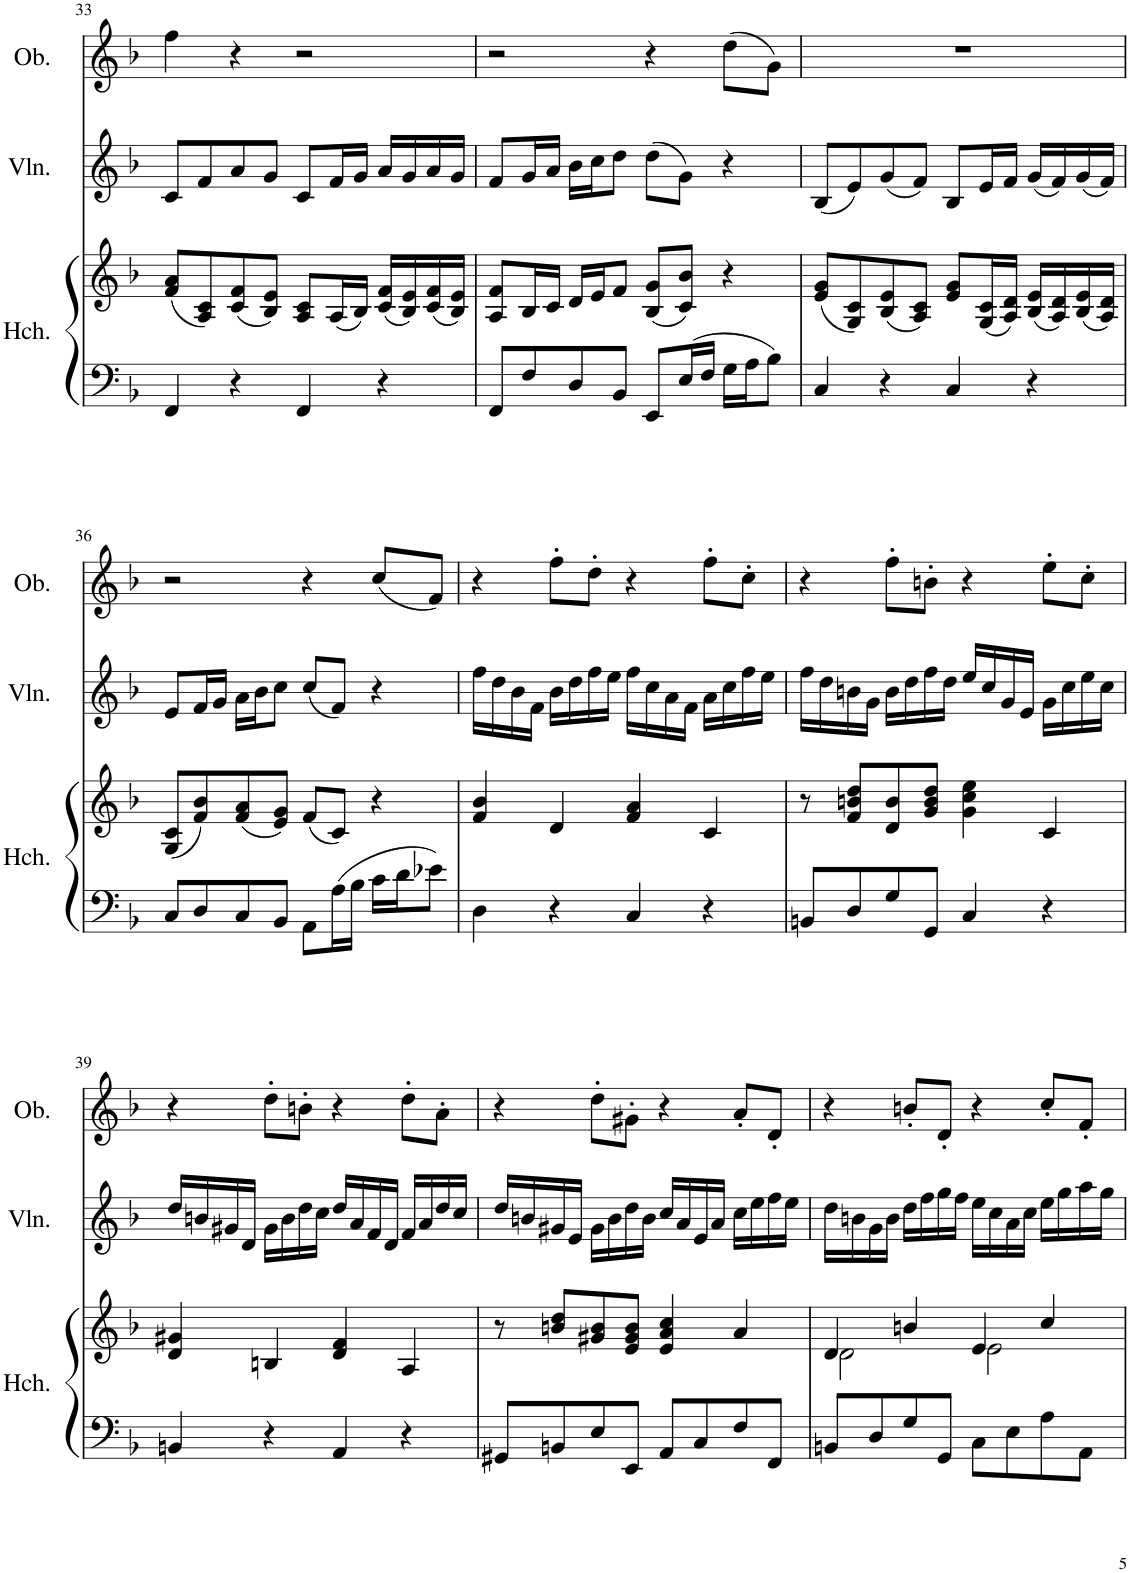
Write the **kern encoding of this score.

**kern	**kern	**kern	**kern
*part3	*part3	*part2	*part1
*staff4	*staff3	*staff2	*staff1
*I"Harpsichord	*	*I"Violin	*I"Oboe
*I'Hch.	*	*I'Vln.	*I'Ob.
!!LO:PB:g=z
*clefF4	*clefG2	*clefG2	*clefG2
*k[b-]	*k[b-]	*k[b-]	*k[b-]
*M4/4	*M4/4	*M4/4	*M4/4
*met(c)	*met(c)	*met(c)	*met(c)
=33	=33	=33	=33
4FF/	(8f/ 8a/L	8c/L	4ff\
.	8A/ 8c/)	8f/	.
4r	(8c/ 8f/	8a/	4r
.	8B-/ 8e/J)	8g/J	.
4FF/	8A/ 8c/L	8c/L	2r
.	(16A/L	16f/L	.
.	16B-/JJ)	16g/JJ	.
4r	(16c/ 16f/LL	16a/LL	.
.	16B-/ 16e/)	16g/	.
.	(16c/ 16f/	16a/	.
.	16B-/ 16e/JJ)	16g/JJ	.
=34	=34	=34	=34
8FF/L	8A/ 8f/L	8f/L	2r
8F/	16B-/L	16g/L	.
.	16c/JJ	16a/JJ	.
8D/	16d/LL	16b-\LL	.
.	16e/J	16cc\J	.
8BB-/J	8f/J	8dd\J	.
8EE/L	(8B-/ 8g/L	(8dd\L	4r
16E/L	8c/ 8b-/J)	8g\J)	.
16F/JJ	.	.	.
16G\LL	4r	4r	(8dd\L
16A\J	.	.	.
8B-\J	.	.	8g\J)
=35	=35	=35	=35
4C/	(8e/ 8g/L	(8B-/L	1r
.	8G/ 8c/)	8e/)	.
4r	(8B-/ 8e/	(8g/	.
.	8A/ 8c/J)	8f/J)	.
4C/	8e/ 8g/L	8B-/L	.
.	(16G/ 16c/L	16e/L	.
.	16A/ 16d/JJ)	16f/JJ	.
4r	(16B-/ 16e/LL	(16g/LL	.
.	16A/ 16d/)	16f/)	.
.	(16B-/ 16e/	(16g/	.
.	16A/ 16d/JJ)	16f/JJ)	.
!!LO:LB:g=z
=36	=36	=36	=36
8C/L	(8G/ 8c/L	8e/L	2r
8D/	8f/ 8b-/)	16f/L	.
.	.	16g/JJ	.
8C/	(8f/ 8a/	16a\LL	.
.	.	16b-\J	.
8BB-/J	8e/ 8g/J)	8cc\J	.
8AA\L	(8f/L	(8cc/L	4r
16A\L	8c/J)	8f/J)	.
16B-\JJ	.	.	.
16c\LL	4r	4r	(8cc/L
16d\J	.	.	.
8e-X\J	.	.	8f/J)
=37	=37	=37	=37
4D\	4f/ 4b-/	16ff\LL	4r
.	.	16dd\	.
.	.	16b-\	.
.	.	16f\JJ	.
4r	4d/	16b-\LL	8ff'\L
.	.	16dd\	.
.	.	16ff\	8dd'\J
.	.	16ee\JJ	.
4C/	4f/ 4a/	16ff\LL	4r
.	.	16cc\	.
.	.	16a\	.
.	.	16f\JJ	.
4r	4c/	16a\LL	8ff'\L
.	.	16cc\	.
.	.	16ff\	8cc'\J
.	.	16ee\JJ	.
=38	=38	=38	=38
8BBn/L	8r	16ff\LL	4r
.	.	16dd\	.
8D/	8f/ 8bn/ 8dd/L	16bn\	.
.	.	16g\JJ	.
8G/	8d/ 8b/	16b\LL	8ff'\L
.	.	16dd\	.
8GG/J	8g/ 8b/ 8dd/J	16ff\	8bn'\J
.	.	16dd\JJ	.
4C/	4g\ 4cc\ 4ee\	16ee/LL	4r
.	.	16cc/	.
.	.	16g/	.
.	.	16e/JJ	.
4r	4c/	16g\LL	8ee'\L
.	.	16cc\	.
.	.	16ee\	8cc'\J
.	.	16cc\JJ	.
!!LO:LB:g=z
=39	=39	=39	=39
4BBn/	4d/ 4g#X/	16dd/LL	4r
.	.	16bn/	.
.	.	16g#X/	.
.	.	16d/JJ	.
4r	4Bn/	16g#\LL	8dd'\L
.	.	16b\	.
.	.	16dd\	8bn'\J
.	.	16cc\JJ	.
4AA/	4d/ 4f/	16dd/LL	4r
.	.	16a/	.
.	.	16f/	.
.	.	16d/JJ	.
4r	4A/	16f/LL	8dd'\L
.	.	16a/	.
.	.	16dd/	8a'\J
.	.	16cc/JJ	.
=40	=40	=40	=40
8GG#X/L	8r	16dd/LL	4r
.	.	16bn/	.
8BBn/	8bn/ 8dd/L	16g#X/	.
.	.	16e/JJ	.
8E/	8g#X/ 8b/	16g#\LL	8dd'\L
.	.	16b\	.
8EE/J	8e/ 8g#/ 8b/J	16dd\	8g#X'\J
.	.	16b\JJ	.
8AA/L	4e/ 4a/ 4cc/	16cc/LL	4r
.	.	16a/	.
8C/	.	16e/	.
.	.	16a/JJ	.
8F/	4a/	16cc\LL	8a'/L
.	.	16ee\	.
8FF/J	.	16ff\	8d'/J
.	.	16ee\JJ	.
=41	=41	=41	=41
*	*^	*	*
8BBn/L	4d/	2d\	16dd\LL	4r
.	.	.	16bn\	.
8D/	.	.	16g\	.
.	.	.	16b\JJ	.
8G/	4bn/	.	16dd\LL	8bn'/L
.	.	.	16ff\	.
8GG/J	.	.	16gg\	8d'/J
.	.	.	16ff\JJ	.
8C\L	4e/	2e\	16ee\LL	4r
.	.	.	16cc\	.
8E\	.	.	16a\	.
.	.	.	16cc\JJ	.
8A\	4cc/	.	16ee\LL	8cc'/L
.	.	.	16gg\	.
8AA\J	.	.	16aa\	8f'/J
.	.	.	16gg\JJ	.
*	*v	*v	*	*
=	=	=	=
*-	*-	*-	*-
